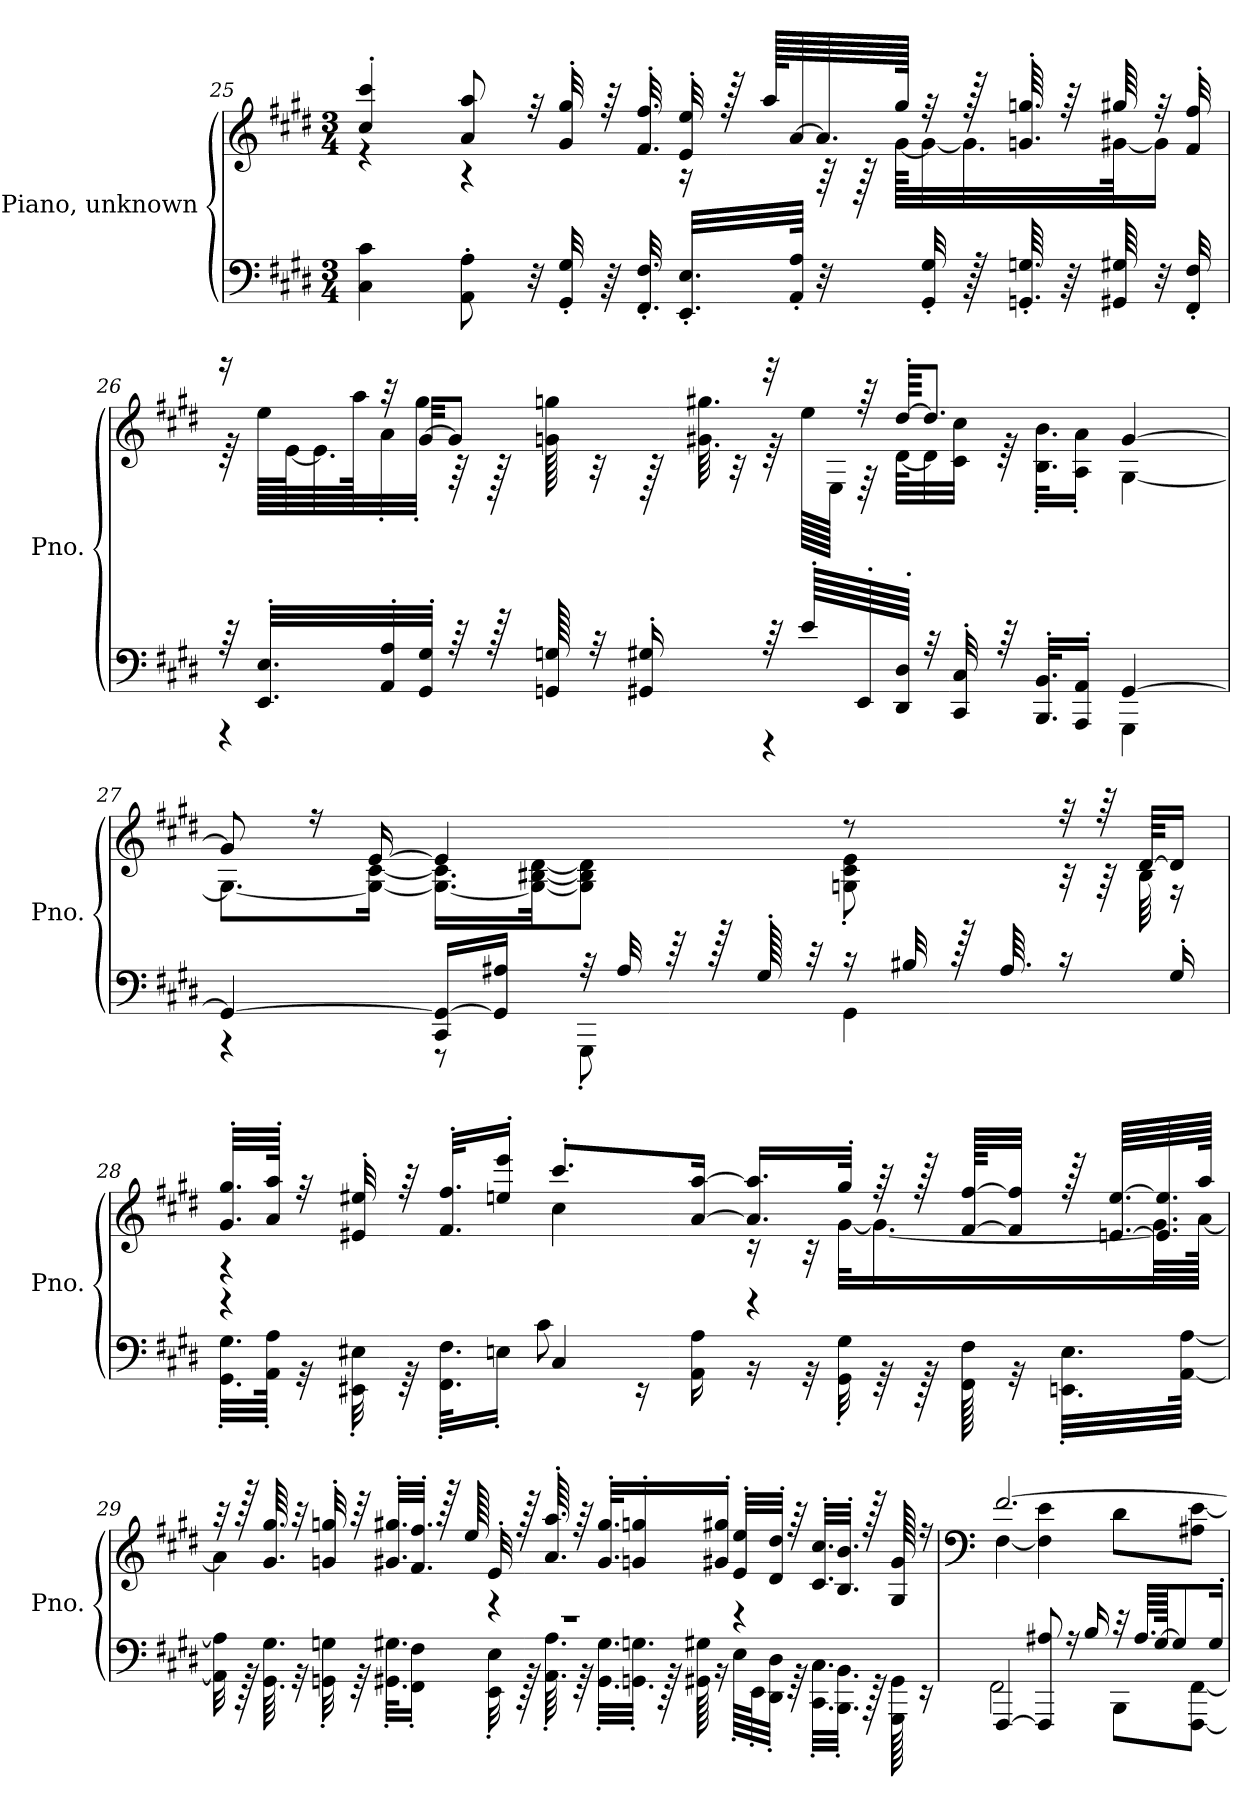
**kern	**kern
*part1	*part1
*staff2	*staff1
*I"Piano, unknown	*
*I'Pno.	*
!!LO:LB:g=z
*clefF4	*clefG2
*k[f#c#g#d#]	*k[f#c#g#d#]
*M3/4	*M3/4
=25	=25
*	*^
4C#\ 4c#\	4cc#/' 4ccc#/'	4r
8AA\' 8A\'	8a/ 8aa/	4r
32r	32r	.
32GG#/' 32G#/'	32g#/' 32gg#/'	.
64r	64r	.
32.FF#/' 32.F#/'	32.f#/' 32.ff#/'	.
32.EE/' 32.E/'LLL	32e/' 32ee/'	16r
.	128r	.
.	128aa/KLLLL	.
64AA/' 64A/'JJJk	[64a/	.
32r	64.a/]	64r
.	.	128r
.	128gg#/JJJJk	[128g#\KKLLL
32GG#/' 32G#/'	32r	32g#\_
128r	128r	32.g#\]
64.GGn/' 64.Gn/'	64.gn/' 64.ggn/'	.
64r	64r	.
64GG#X/ 64G#X/	64gg#X/	[64g#X\JK
32r	32r	16g#\JJ]
32FF#/' 32F#/'	32f#/' 32ff#/'	.
!!LO:LB:g=z	!!
=26	=26	=26
*^	*	*
64r	4r	16r	64r
32.EE/' 32.E/'LLL	.	.	128ee\LLLLL
.	.	.	[128e\J
.	.	.	64.e\]
.	.	.	128aa\JK
32AA/' 32A/'	.	32r	32a'\
32GG#/' 32G#/'JJJ	.	[32g#/KKL	32gg#'\JJJ
64r	.	8g#/J]	64r
128r	.	.	128r
128GGn/ 128Gn/	.	.	128gn\ 128ggn\
32r	.	.	32r
16GG#X/' 16G#X/'	.	.	128r
.	.	.	64.g#X\ 64.gg#X\
.	.	.	32r
64r	4r	32r	64r
64e'/LLLL	.	.	128ee\LLLLL
.	.	.	128E\JJJJJ
64EE'/	.	64r	64r
64DD#/' 64D#/'JJJJ	.	[64dd#'/KKKL	[64d#\KLLL
32r	.	8.dd#/J]	32d#\]
32CC#/' 32C#/'	.	.	32c#\ 32cc#\JJJ
64r	.	.	64r
32.BBB/' 32.BB/'KLL	.	.	32.B\' 32.b\'KLL
16AAA/' 16AA/'JJ	.	.	16A\' 16a\'JJ
[4GG#/	4GGG#\	[4g#/	[4G#\
!!LO:LB:g=z	!!
=27	=27	=27	=27
4GG#/_	4r	8g#/]	8.G#\L_
.	.	16r	.
.	.	[16e/	16G#\_ [16c#\Jk
16CC#/ 16GG#/_LL	8r	4e/]	16.G#\_ 16.c#\]LL
16GG#/] 16A#X/JJ	.	.	.
.	.	.	32G#\_ [32B#X\ [32d#\JK
32r	8GGG#'\	.	8G#\] 8B#\] 8d#\]J
32A#/	.	.	.
64r	.	.	.
128r	.	.	.
128G#'/	.	.	.
32r	.	.	.
16r	4GG#\	8r	8Gn\' 8c#\' 8e\'
32B#X/	.	.	.
128r	.	.	.
64.A#/	.	.	.
16r	.	32r	32r
.	.	64r	64r
.	.	[64d#/KKLL	64B#\
16G#'/	.	16d#/JJ]	16r
!!LO:LB:g=z	!!
=28	=28	=28	=28
4r	32.GG#\' 32.G#\'LLL	32.g#/' 32.gg#/'LLL	4r
.	64AA\' 64A\'JJJk	64a/' 64aa/'JJJk	.
.	32r	32r	.
.	32EE#X\' 32E#X\'	32e#X/' 32ee#X/'	.
.	64r	64r	.
.	32.FF#\' 32.F#\'KLL	32.f#/' 32.ff#/'KLL	.
.	16En'\JJ	16een/' 16eee/'JJ	.
4C#/	8c#\	8.ccc#'/L	4cc#\
.	16r	.	.
.	16AA\ 16A\	[16a/ [16aa/Jk	.
4r	16r	16.a/] 16.aa/]LL	16r
.	32r	.	32r
.	32GG#\' 32G#\'	32gg#'/JJk	[32g#\KLL
.	64r	64r	16.g#\_
.	128r	128r	.
.	128FF#\ 128F#\	[128f#/ [128ff#/KKLLL	.
.	32r	32f#/] 32ff#/]JJJ	.
.	32.EEn\' 32.E\'LLL	128r	.
.	.	[64.en/ [64.ee/LLLL	.
.	.	64.e/] 64.ee/]	64.g#\LL]
.	[64AA\ [64A\JJJk	.	.
.	.	128aa/JJJJk	[128a\JJJJk
!!LO:PB:g=z	!!
=29	=29	=29	=29
2.r	32AA\] 32A\]	32r	4a\]
.	128r	128r	.
.	64.GG#\ 64.G#\	64.g#/ 64.gg#/	.
.	32r	32r	.
.	32GGn\' 32Gn\'	32gn/' 32ggn/'	.
.	64r	64r	.
.	32.GG#X\' 32.G#X\'KLL	32.g#X/' 32.gg#X/'LLL	.
.	16FF#\' 16F#\'JJ	32.f#/' 32.ff#/'JJJ	.
.	.	128r	.
.	.	128ee/	.
.	32EE\' 32E\'	32e'/	4r
.	128r	128r	.
.	64.AA\' 64.A\'	64.a/' 64.aa/'	.
.	64r	64r	.
.	32.GG#\' 32.G#\'LLL	32.g#/' 32.gg#/'KLL	.
.	32.GGn\' 32.Gn\'JJJ	16gn/' 16ggn/'	.
.	128r	.	.
.	128GG#X\ 128G#X\	.	.
.	16r	16g#X/' 16gg#X/'JJ	.
.	64E'\LLLL	32e/' 32ee/'LLL	4r
.	64EE'\J	.	.
.	32DD#\' 32D#\'JJJ	32d#/' 32dd#/'JJJ	.
.	64r	64r	.
.	32.CC#\' 32.C#\'LLL	32.c#/' 32.cc#/'LLL	.
.	32.BBB\' 32.BB\'JJJ	32.B/' 32.b/'JJJ	.
.	128r	128r	.
.	128GGG#\ 128GG#\	128G#/ 128g#/	.
.	16r	16r	.
!!LO:LB:g=z	!!
=30	=30	=30	=30
*	*	*clefF4	*
[4FFF#/	2FF#\	[2.f#/	[4F#\
8FFF#/] 8A#X/	.	.	4F#\] 4e\
16r	.	.	.
16B/	.	.	.
32r	8BBB\L	.	8d#\L
64.A#/LLLL	.	.	.
[128G#/JJJK	.	.	.
8G#/]	.	.	.
.	[8FFF#\ [8FF#\J	.	8A#X\ [8e\J
16G#'/Jk	.	.	.
*v	*v	*	*
*	*v	*v
=	=
*-	*-
